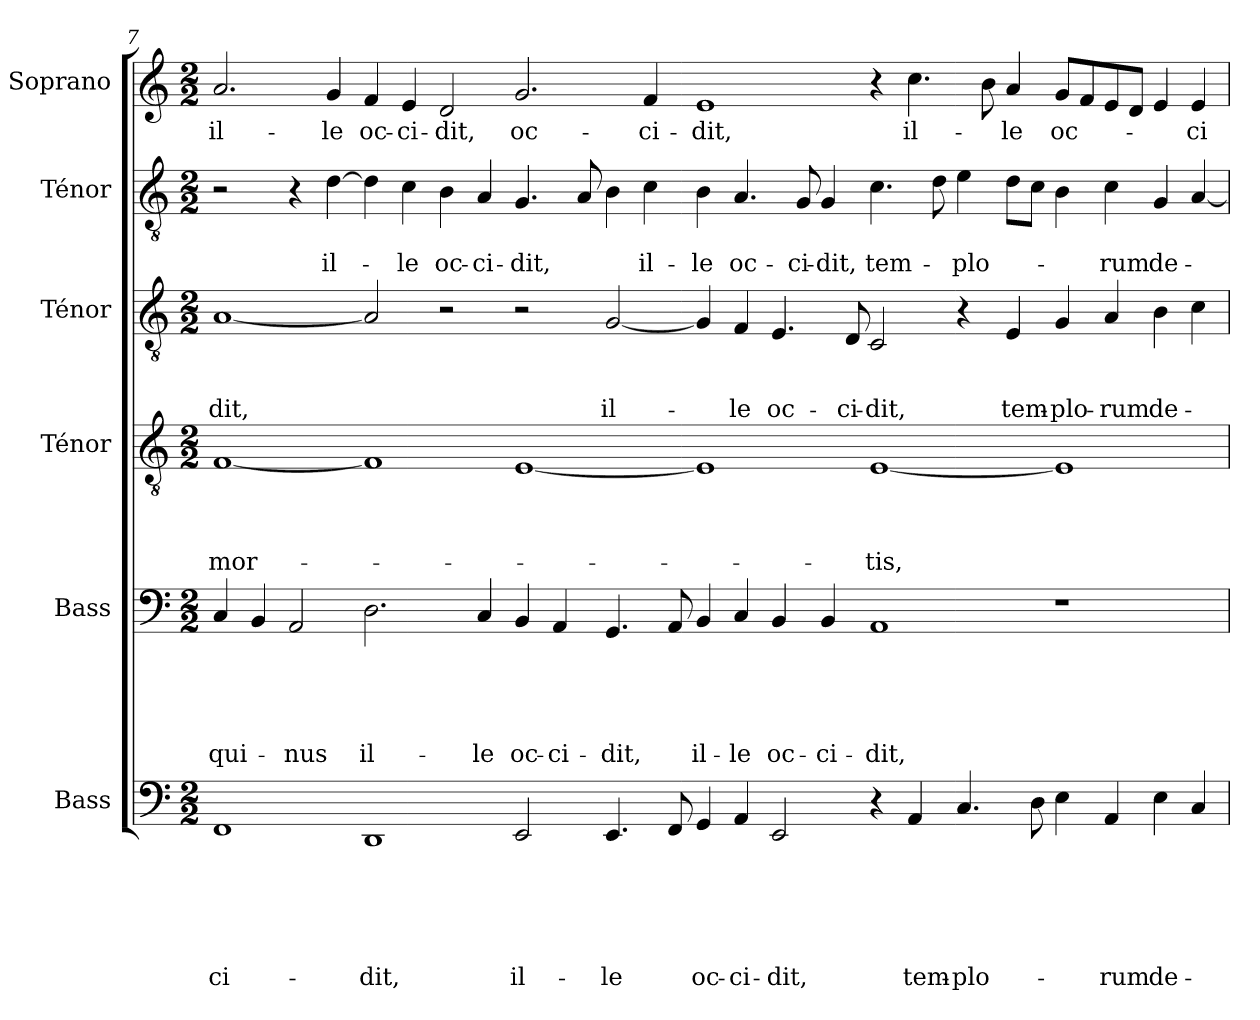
**kern	**text	**text	**text	**text	**text	**text	**kern	**text	**text	**text	**text	**text	**kern	**text	**text	**text	**text	**kern	**text	**text	**text	**kern	**text	**text	**kern	**text
*part6	*part6	*part6	*part6	*part6	*part6	*part6	*part5	*part5	*part5	*part5	*part5	*part5	*part4	*part4	*part4	*part4	*part4	*part3	*part3	*part3	*part3	*part2	*part2	*part2	*part1	*part1
*staff6	*staff6	*staff6	*staff6	*staff6	*staff6	*staff6	*staff5	*staff5	*staff5	*staff5	*staff5	*staff5	*staff4	*staff4	*staff4	*staff4	*staff4	*staff3	*staff3	*staff3	*staff3	*staff2	*staff2	*staff2	*staff1	*staff1
*I"Bass	*	*	*	*	*	*	*I"Bass	*	*	*	*	*	*I"Ténor	*	*	*	*	*I"Ténor	*	*	*	*I"Ténor	*	*	*I"Soprano	*
*I'B.	*	*	*	*	*	*	*I'B.	*	*	*	*	*	*I'T.	*	*	*	*	*I'T.	*	*	*	*I'T.	*	*	*I'S.	*
!!LO:LB:g=z
*clefF4	*	*	*	*	*	*	*clefF4	*	*	*	*	*	*clefGv2	*	*	*	*	*clefGv2	*	*	*	*clefGv2	*	*	*clefG2	*
*k[]	*	*	*	*	*	*	*k[]	*	*	*	*	*	*k[]	*	*	*	*	*k[]	*	*	*	*k[]	*	*	*k[]	*
*C:	*	*	*	*	*	*	*C:	*	*	*	*	*	*C:	*	*	*	*	*C:	*	*	*	*C:	*	*	*C:	*
*M2/2	*	*	*	*	*	*	*M2/2	*	*	*	*	*	*M2/2	*	*	*	*	*M2/2	*	*	*	*M2/2	*	*	*M2/2	*
=7	=7	=7	=7	=7	=7	=7	=7	=7	=7	=7	=7	=7	=7	=7	=7	=7	=7	=7	=7	=7	=7	=7	=7	=7	=7	=7
!	!	!	!	!	!	!LO:LY:b	!	!	!	!	!	!LO:LY:b	!	!	!	!	!LO:LY:b	!	!	!	!LO:LY:b	!	!	!	!	!LO:LY:b
1FF	.	.	.	.	.	-ci-	4C/	.	.	.	.	-qui-	[<1F	.	.	.	mor-	[<1A	.	.	-dit,	2r	.	.	2.a/	il-
.	.	.	.	.	.	.	4BB/	.	.	.	.	.	.	.	.	.	.	.	.	.	.	.	.	.	.	.
!	!	!	!	!	!	!	!	!	!	!	!	!LO:LY:b	!	!	!	!	!	!	!	!	!	!	!	!	!	!
.	.	.	.	.	.	.	2AA/	.	.	.	.	-nus	.	.	.	.	.	.	.	.	.	4r	.	.	.	.
!	!	!	!	!	!	!	!	!	!	!	!	!	!	!	!	!	!	!	!	!	!	!	!	!LO:LY:b	!	!LO:LY:b
.	.	.	.	.	.	.	.	.	.	.	.	.	.	.	.	.	.	.	.	.	.	[>4d\	.	il-	4g/	-le
!	!	!	!	!	!	!LO:LY:b	!	!	!	!	!	!LO:LY:b	!	!	!	!	!	!	!	!	!	!	!	!	!	!LO:LY:b
1DD	.	.	.	.	.	-dit,	2.D\	.	.	.	.	il-	1F]	.	.	.	.	2A/]	.	.	.	4d\]	.	.	4f/	oc-
!	!	!	!	!	!	!	!	!	!	!	!	!	!	!	!	!	!	!	!	!	!	!	!	!LO:LY:b	!	!LO:LY:b
.	.	.	.	.	.	.	.	.	.	.	.	.	.	.	.	.	.	.	.	.	.	4c\	.	-le	4e/	-ci-
!	!	!	!	!	!	!	!	!	!	!	!	!	!	!	!	!	!	!	!	!	!	!	!	!LO:LY:b	!	!LO:LY:b
.	.	.	.	.	.	.	.	.	.	.	.	.	.	.	.	.	.	2r	.	.	.	4B\	.	oc-	2d/	-dit,
!	!	!	!	!	!	!	!	!	!	!	!	!LO:LY:b	!	!	!	!	!	!	!	!	!	!	!	!LO:LY:b	!	!
.	.	.	.	.	.	.	4C/	.	.	.	.	-le	.	.	.	.	.	.	.	.	.	4A/	.	-ci-	.	.
!	!	!	!	!	!	!LO:LY:b	!	!	!	!	!	!LO:LY:b	!	!	!	!	!	!	!	!	!	!	!	!LO:LY:b	!	!LO:LY:b
2EE/	.	.	.	.	.	il-	4BB/	.	.	.	.	oc-	[<1E	.	.	.	.	2r	.	.	.	4.G/	.	-dit,	2.g/	oc-
!	!	!	!	!	!	!	!	!	!	!	!	!LO:LY:b	!	!	!	!	!	!	!	!	!	!	!	!	!	!
.	.	.	.	.	.	.	4AA/	.	.	.	.	-ci-	.	.	.	.	.	.	.	.	.	.	.	.	.	.
.	.	.	.	.	.	.	.	.	.	.	.	.	.	.	.	.	.	.	.	.	.	8A/	.	.	.	.
!	!	!	!	!	!	!LO:LY:b	!	!	!	!	!	!LO:LY:b	!	!	!	!	!	!	!	!	!LO:LY:b	!	!	!	!	!
4.EE/	.	.	.	.	.	-le	4.GG/	.	.	.	.	-dit,	.	.	.	.	.	[<2G/	.	.	il-	4B\	.	.	.	.
!	!	!	!	!	!	!	!	!	!	!	!	!	!	!	!	!	!	!	!	!	!	!	!	!LO:LY:b	!	!LO:LY:b
.	.	.	.	.	.	.	.	.	.	.	.	.	.	.	.	.	.	.	.	.	.	4c\	.	il-	4f/	-ci-
8FF/	.	.	.	.	.	.	8AA/	.	.	.	.	.	.	.	.	.	.	.	.	.	.	.	.	.	.	.
!	!	!	!	!	!	!LO:LY:b	!	!	!	!	!	!LO:LY:b	!	!	!	!	!	!	!	!	!	!	!	!LO:LY:b	!	!LO:LY:b
4GG/	.	.	.	.	.	oc-	4BB/	.	.	.	.	il-	1E]	.	.	.	.	4G/]	.	.	.	4B\	.	-le	1e	-dit,
!	!	!	!	!	!	!LO:LY:b	!	!	!	!	!	!LO:LY:b	!	!	!	!	!	!	!	!	!LO:LY:b	!	!	!LO:LY:b	!	!
4AA/	.	.	.	.	.	-ci-	4C/	.	.	.	.	-le	.	.	.	.	.	4F/	.	.	-le	4.A/	.	oc-	.	.
!	!	!	!	!	!	!LO:LY:b	!	!	!	!	!	!LO:LY:b	!	!	!	!	!	!	!	!	!LO:LY:b	!	!	!	!	!
2EE/	.	.	.	.	.	-dit,	4BB/	.	.	.	.	oc-	.	.	.	.	.	4.E/	.	.	oc-	.	.	.	.	.
!	!	!	!	!	!	!	!	!	!	!	!	!	!	!	!	!	!	!	!	!	!	!	!	!LO:LY:b	!	!
.	.	.	.	.	.	.	.	.	.	.	.	.	.	.	.	.	.	.	.	.	.	8G/	.	-ci-	.	.
!	!	!	!	!	!	!	!	!	!	!	!	!LO:LY:b	!	!	!	!	!	!	!	!	!	!	!	!LO:LY:b	!	!
.	.	.	.	.	.	.	4BB/	.	.	.	.	-ci-	.	.	.	.	.	.	.	.	.	4G/	.	-dit,	.	.
!	!	!	!	!	!	!	!	!	!	!	!	!	!	!	!	!	!	!	!	!	!LO:LY:b	!	!	!	!	!
.	.	.	.	.	.	.	.	.	.	.	.	.	.	.	.	.	.	8D/	.	.	-ci-	.	.	.	.	.
!	!	!	!	!	!	!	!	!	!	!	!	!LO:LY:b	!	!	!	!	!LO:LY:b	!	!	!	!LO:LY:b	!	!	!LO:LY:b	!	!
4r	.	.	.	.	.	.	1AA	.	.	.	.	-dit,	[<1E	.	.	.	-tis,	2C/	.	.	-dit,	4.c\	.	tem-	4r	.
!	!	!	!	!	!	!LO:LY:b	!	!	!	!	!	!	!	!	!	!	!	!	!	!	!	!	!	!	!	!LO:LY:b
4AA/	.	.	.	.	.	tem-	.	.	.	.	.	.	.	.	.	.	.	.	.	.	.	.	.	.	4.cc\	il-
.	.	.	.	.	.	.	.	.	.	.	.	.	.	.	.	.	.	.	.	.	.	8d\	.	.	.	.
!	!	!	!	!	!	!LO:LY:b	!	!	!	!	!	!	!	!	!	!	!	!	!	!	!	!	!	!LO:LY:b	!	!
4.C/	.	.	.	.	.	-plo-	.	.	.	.	.	.	.	.	.	.	.	4r	.	.	.	4e\	.	-plo-	.	.
.	.	.	.	.	.	.	.	.	.	.	.	.	.	.	.	.	.	.	.	.	.	.	.	.	8b\	.
!	!	!	!	!	!	!	!	!	!	!	!	!	!	!	!	!	!	!	!	!	!LO:LY:b	!	!	!	!	!LO:LY:b
.	.	.	.	.	.	.	.	.	.	.	.	.	.	.	.	.	.	4E/	.	.	tem-	8d\L	.	.	4a/	-le
8D\	.	.	.	.	.	.	.	.	.	.	.	.	.	.	.	.	.	.	.	.	.	8c\J	.	.	.	.
!	!	!	!	!	!	!	!	!	!	!	!	!	!	!	!	!	!	!	!	!	!LO:LY:b	!	!	!	!	!LO:LY:b
4E\	.	.	.	.	.	.	1r	.	.	.	.	.	1E]	.	.	.	.	4G/	.	.	-plo-	4B\	.	.	8g/L	oc-
.	.	.	.	.	.	.	.	.	.	.	.	.	.	.	.	.	.	.	.	.	.	.	.	.	8f/	.
!	!	!	!	!	!	!LO:LY:b	!	!	!	!	!	!	!	!	!	!	!	!	!	!	!LO:LY:b	!	!	!LO:LY:b	!	!
4AA/	.	.	.	.	.	-rum	.	.	.	.	.	.	.	.	.	.	.	4A/	.	.	-rum	4c\	.	-rum	8e/	.
.	.	.	.	.	.	.	.	.	.	.	.	.	.	.	.	.	.	.	.	.	.	.	.	.	8d/J	.
!	!	!	!	!	!	!LO:LY:b	!	!	!	!	!	!	!	!	!	!	!	!	!	!	!LO:LY:b	!	!	!LO:LY:b	!	!
4E\	.	.	.	.	.	de-	.	.	.	.	.	.	.	.	.	.	.	4B\	.	.	de-	4G/	.	de-	4e/	.
!	!	!	!	!	!	!	!	!	!	!	!	!	!	!	!	!	!	!	!	!	!	!	!	!	!	!LO:LY:b
4C/	.	.	.	.	.	.	.	.	.	.	.	.	.	.	.	.	.	4c\	.	.	.	[>4A/	.	.	4e/	-ci-
=	=	=	=	=	=	=	=	=	=	=	=	=	=	=	=	=	=	=	=	=	=	=	=	=	=	=
*-	*-	*-	*-	*-	*-	*-	*-	*-	*-	*-	*-	*-	*-	*-	*-	*-	*-	*-	*-	*-	*-	*-	*-	*-	*-	*-
